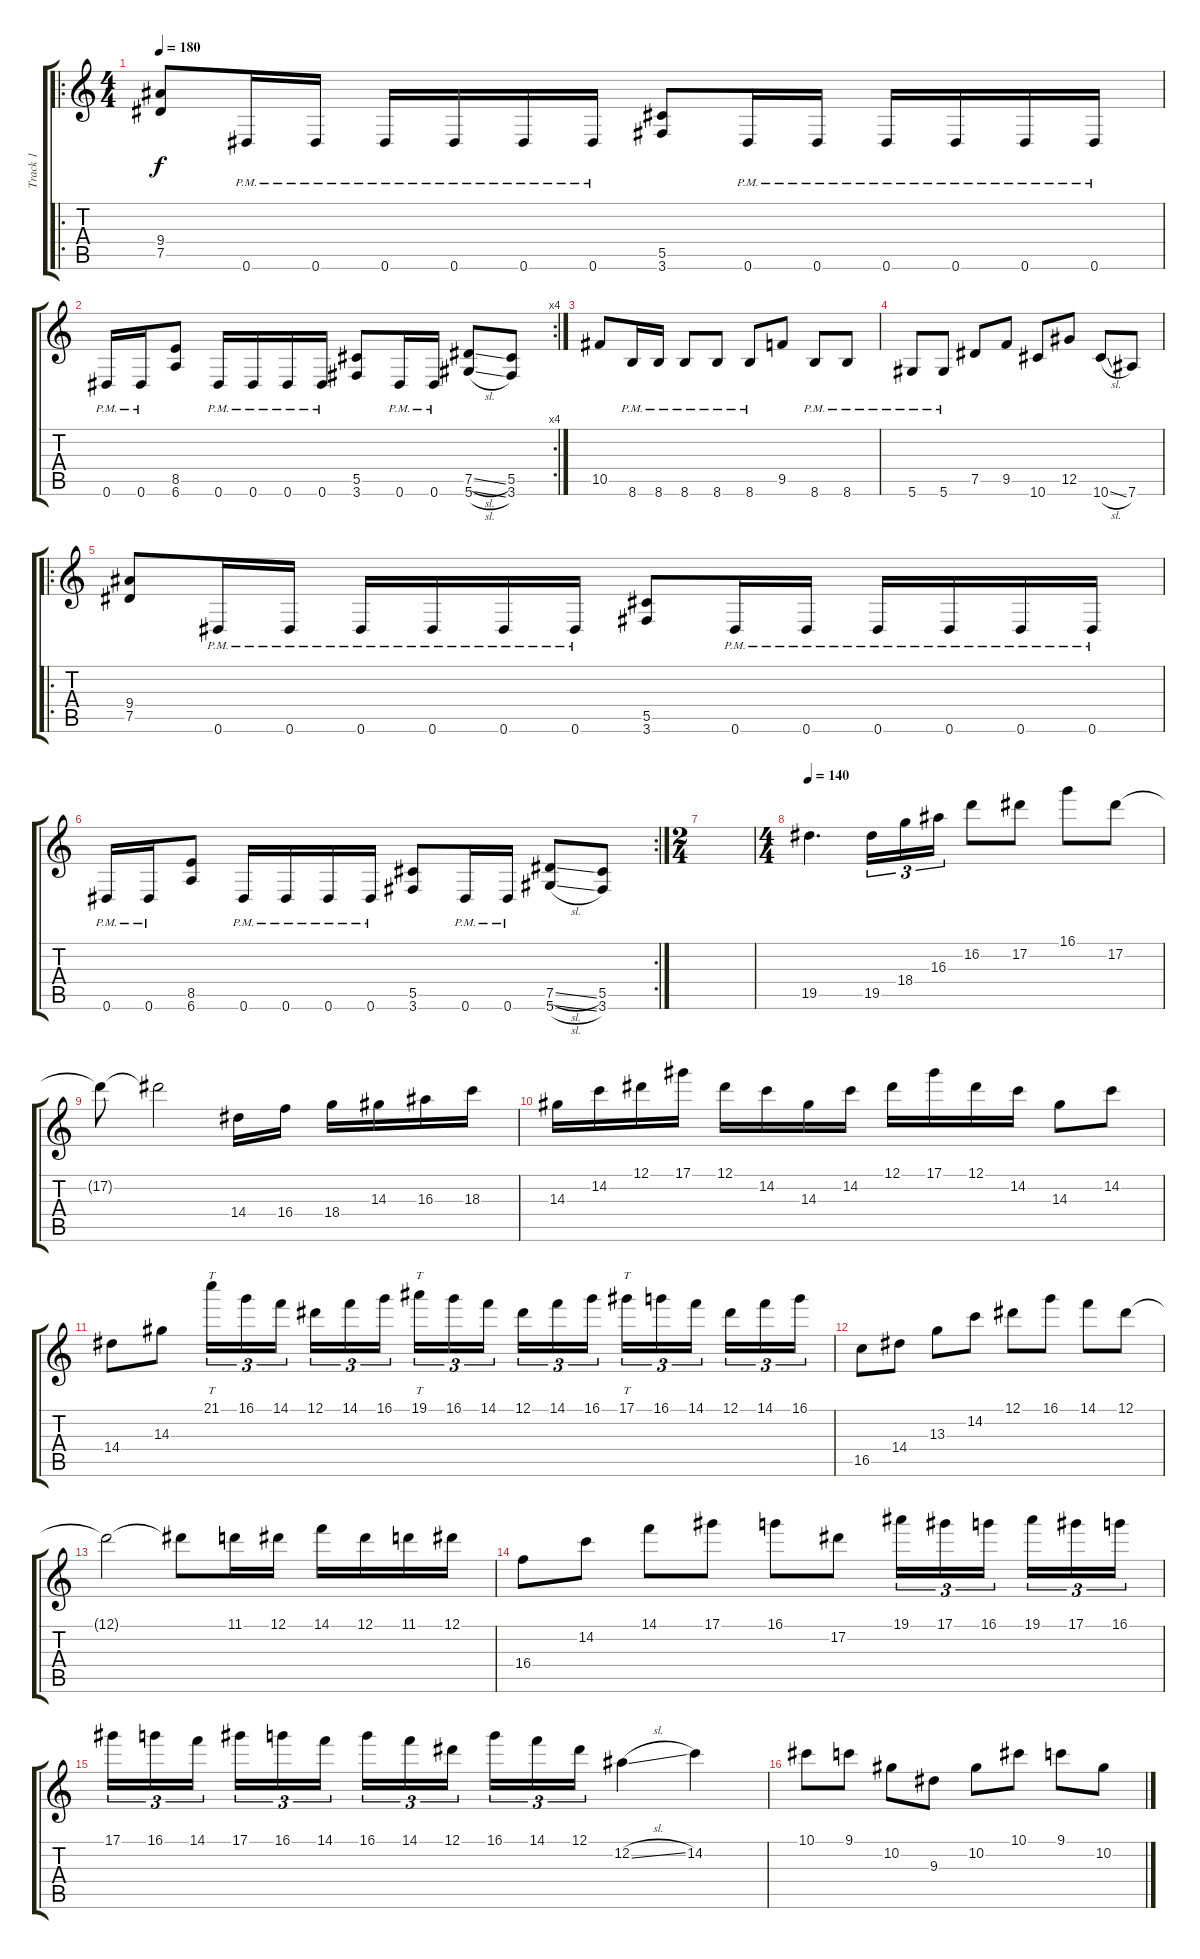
\track ("Track 1" "Track 1") {instrument distortionguitar}
\staff {score tabs}
\tuning (Eb4 Bb3 Gb3 Db3 Ab2 Eb2) {hide}
\ro
\ts (4 4)
\tempo 180
\clef g2
\ks c
(9.4 7.5).8{dy f} 0.6{pm}.16 0.6{pm}.16 0.6{pm}.16 0.6{pm}.16 0.6{pm}.16 0.6{pm}.16 (5.5 3.6).8 0.6{pm}.16 0.6{pm}.16 0.6{pm}.16 0.6{pm}.16 0.6{pm}.16 0.6{pm}.16 |
\rc 4
0.6{pm}.16 0.6{pm}.16 (8.5 6.6).8 0.6{pm}.16 0.6{pm}.16 0.6{pm}.16 0.6{pm}.16 (5.5 3.6).8 0.6{pm}.16 0.6{pm}.16 (7.5{sl} 5.6{sl}).8 (5.5 3.6).8 |
10.5.8 8.6{pm}.16 8.6{pm}.16 8.6{pm}.8 8.6{pm}.8 8.6{pm}.8 9.5.8 8.6{pm}.8 8.6{pm}.8 |
5.6{pm}.8 5.6{pm}.8 7.5.8 9.5.8 10.6.8 12.5.8 10.6{sl}.8 7.6.8 |
\ro
(9.4 7.5).8 0.6{pm}.16 0.6{pm}.16 0.6{pm}.16 0.6{pm}.16 0.6{pm}.16 0.6{pm}.16 (5.5 3.6).8 0.6{pm}.16 0.6{pm}.16 0.6{pm}.16 0.6{pm}.16 0.6{pm}.16 0.6{pm}.16 |
\rc 2
0.6{pm}.16 0.6{pm}.16 (8.5 6.6).8 0.6{pm}.16 0.6{pm}.16 0.6{pm}.16 0.6{pm}.16 (5.5 3.6).8 0.6{pm}.16 0.6{pm}.16 (7.5{sl} 5.6{sl}).8 (5.5 3.6).8 |
\ts (2 4)
|
\ts (4 4)
\tempo 140
19.5.4{d} 19.5.16{tu (3 2)} 18.4.16{tu (3 2)} 16.3.16{tu (3 2)} 16.2.8 17.2.8 16.1.8 17.2.8 |
17.2{t}.8 17.2{t}.2 14.4.16 16.4.16 18.4.16 14.3.16 16.3.16 18.3.16 |
14.3.16 14.2.16 12.1.16 17.1.16 12.1.16 14.2.16 14.3.16 14.2.16 12.1.16 17.1.16 12.1.16 14.2.16 14.3.8 14.2.8 |
14.4.8 14.3.8 21.1.16{tt tu (3 2)} 16.1.16{tu (3 2)} 14.1.16{tu (3 2) beam splitsecondary} 12.1.16{tu (3 2)} 14.1.16{tu (3 2)} 16.1.16{tu (3 2)} 19.1.16{tt tu (3 2)} 16.1.16{tu (3 2)} 14.1.16{tu (3 2) beam splitsecondary} 12.1.16{tu (3 2)} 14.1.16{tu (3 2)} 16.1.16{tu (3 2)} 17.1.16{tt tu (3 2)} 16.1.16{tu (3 2)} 14.1.16{tu (3 2) beam splitsecondary} 12.1.16{tu (3 2)} 14.1.16{tu (3 2)} 16.1.16{tu (3 2)} |
16.5.8 14.4.8 13.3.8 14.2.8 12.1.8 16.1.8 14.1.8 12.1.8 |
12.1{t}.2 12.1{t}.8 11.1.16 12.1.16 14.1.16 12.1.16 11.1.16 12.1.16 |
16.4.8 14.2.8 14.1.8 17.1.8 16.1.8 17.2.8 19.1.16{tu (3 2)} 17.1.16{tu (3 2)} 16.1.16{tu (3 2) beam splitsecondary} 19.1.16{tu (3 2)} 17.1.16{tu (3 2)} 16.1.16{tu (3 2)} |
17.1.16{tu (3 2)} 16.1.16{tu (3 2)} 14.1.16{tu (3 2) beam splitsecondary} 17.1.16{tu (3 2)} 16.1.16{tu (3 2)} 14.1.16{tu (3 2)} 16.1.16{tu (3 2)} 14.1.16{tu (3 2)} 12.1.16{tu (3 2) beam splitsecondary} 16.1.16{tu (3 2)} 14.1.16{tu (3 2)} 12.1.16{tu (3 2)} 12.2{sl}.4 14.2.4 |
10.1.8 9.1.8 10.2.8 9.3.8 10.2.8 10.1.8 9.1.8 10.2.8
